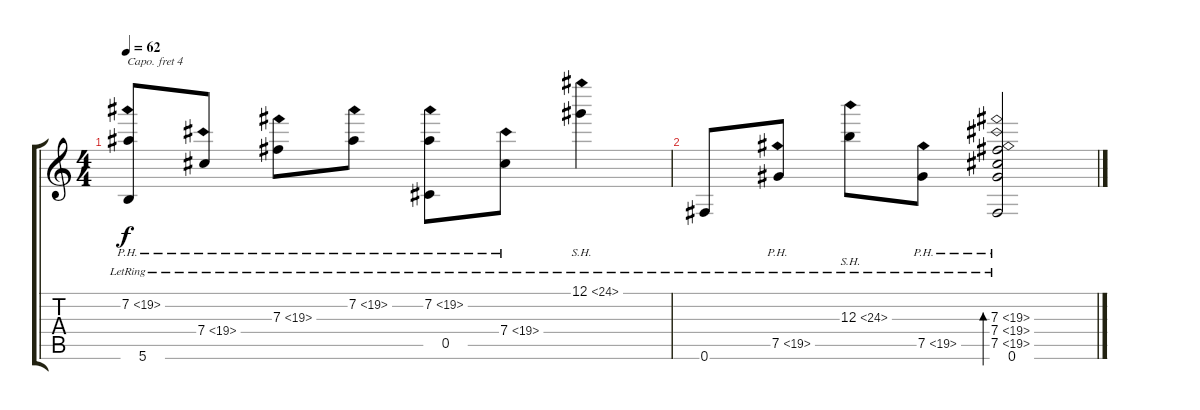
\track "" {instrument acousticguitarnylon}
\staff {score tabs}
\capo 4
\tuning (E4 B3 G3 D3 A2 D2) {hide}
\ts (4 4)
\tempo 62
\clef g2
\ks c
(7.2{ph 12 lr} 5.6{lr}).8{dy f} 7.4{ph 12 lr}.8 7.3{ph 12 lr}.8 7.2{ph 12 lr}.8 (7.2{ph 12 lr} 0.5{lr}).8 7.4{ph 12 lr}.8 12.1{sh 12 lr}.4 |
0.6{lr}.8 7.5{ph 12 lr}.8 12.3{sh 12 lr}.8 7.5{ph 12 lr}.8 (7.3{ph 12 lr} 7.4{ph 12 lr} 7.5{ph 12 lr} 0.6{lr}).2{bd 480}
